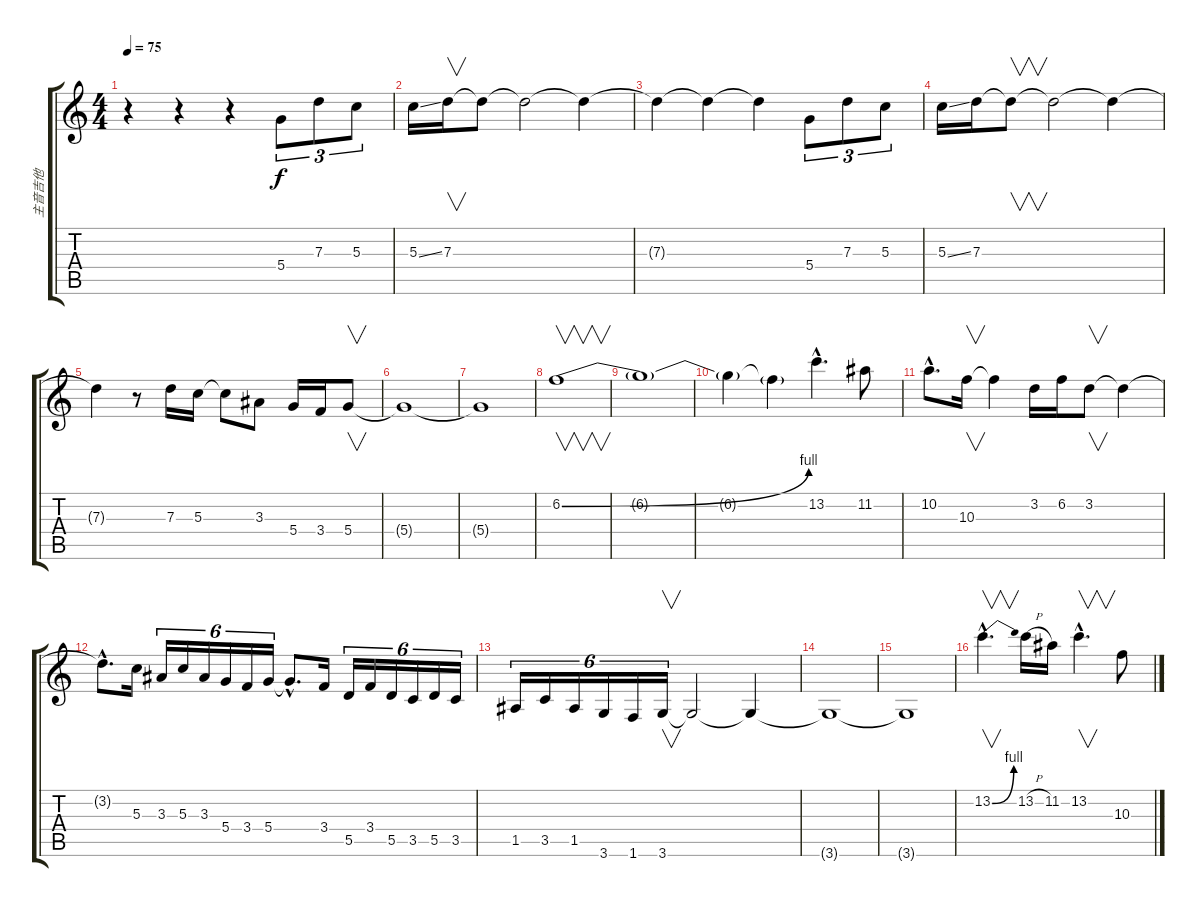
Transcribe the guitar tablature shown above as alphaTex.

\track ("主音吉他" "主音吉他") {instrument distortionguitar}
\staff {score tabs}
\tuning (E4 B3 G3 D3 A2 E2) {hide}
\ts (4 4)
\tempo 75
\clef g2
\ks c
r.4{dy f instrument distortionguitar} r.4 r.4 5.4.8{tu (3 2)} 7.3.8{tu (3 2)} 5.3.8{tu (3 2)} |
5.3{ss}.16 7.3.16{v} 7.3{t}.8 7.3{t}.2 7.3{t}.4 |
7.3{t}.4 7.3{t}.4 7.3{t}.4 5.4.8{tu (3 2)} 7.3.8{tu (3 2)} 5.3.8{tu (3 2)} |
5.3{ss}.16 7.3.16 7.3{t}.8{v} 7.3{t}.2 7.3{t}.4 |
7.3{t}.4 r.8 7.3.16 5.3.16 5.3{t}.8 3.3.8 5.4.16 3.4.16 5.4.8{v} |
5.4{t}.1 |
5.4{t}.1 |
6.2{be (bend 0 0 60 4)}.1{v} |
6.2{t}.1 |
6.2{t}.4 6.2{t}.4 13.2{hac}.4{d} 11.2.8 |
10.2{hac}.8{d} 10.3.16{v} 10.3{t}.4 3.2.16 6.2.16 3.2.8{v} 3.2{t}.4 |
3.2{hac t}.8{d} 5.3.16 3.3.16{tu (6 4)} 5.3.16{tu (6 4)} 3.3.16{tu (6 4)} 5.4.16{tu (6 4)} 3.4.16{tu (6 4)} 5.4.16{tu (6 4)} 5.4{hac t}.8{d} 3.4.16 5.5.16{tu (6 4)} 3.4.16{tu (6 4)} 5.5.16{tu (6 4)} 3.5.16{tu (6 4)} 5.5.16{tu (6 4)} 3.5.16{tu (6 4)} |
1.5.16{tu (6 4)} 3.5.16{tu (6 4)} 1.5.16{tu (6 4)} 3.6.16{tu (6 4)} 1.6.16{tu (6 4)} 3.6.16{v tu (6 4)} 3.6{t}.2 3.6{t}.4 |
3.6{t}.1 |
3.6{t}.1 |
13.2{be (bend 0 0 60 4) hac}.4{v d} 13.2{h}.16 11.2.16 13.2{hac}.4{v d} 10.3.8
